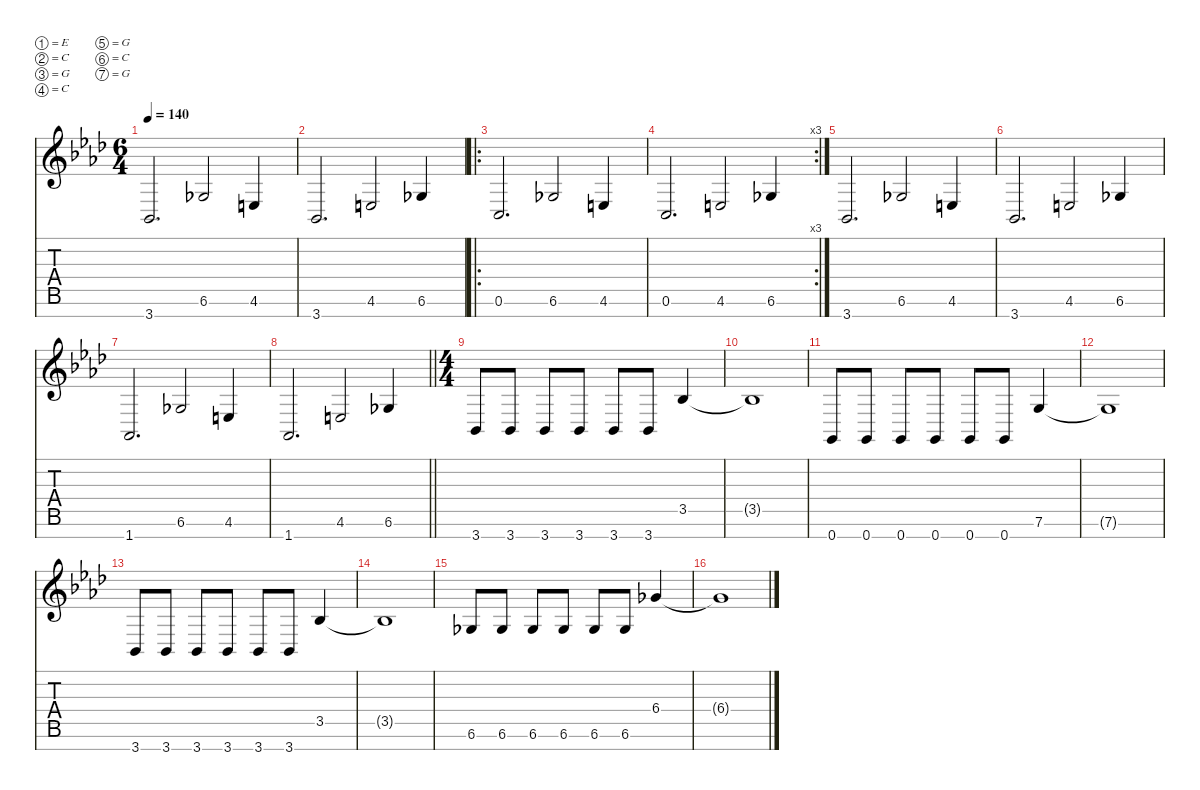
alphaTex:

\defaultSystemsLayout 4
\hideDynamics
\bracketExtendMode nobrackets
\singleTrackTrackNamePolicy hidden
\multiTrackTrackNamePolicy hidden
\firstSystemTrackNameMode fullname
\firstSystemTrackNameOrientation horizontal
\otherSystemsTrackNameOrientation horizontal
\track ("Guitar 1 - 7 string" "dist.guit.") {mute instrument distortionguitar}
\staff {score tabs}
\tuning (E4 C4 G3 C3 G2 C2 G1)
\ts (6 4)
\tempo 140
\clef g2
\ks ab
3.7{acc b}.2{d dy f beam Up} 6.6{acc b}.2{beam Up} 4.6{acc forcenatural}.4{beam Up} |
3.7{acc b}.2{d beam Up} 4.6{acc forcenatural}.2{beam Up} 6.6{acc b}.4{beam Up} |
\ro
0.6{acc forcenatural}.2{d beam Up} 6.6{acc b}.2{beam Up} 4.6{acc forcenatural}.4{beam Up} |
\rc 3
0.6{acc forcenatural}.2{d beam Up} 4.6{acc forcenatural}.2{beam Up} 6.6{acc b}.4{beam Up} |
3.7{acc b}.2{d beam Up} 6.6{acc b}.2{beam Up} 4.6{acc forcenatural}.4{beam Up} |
3.7{acc b}.2{d beam Up} 4.6{acc forcenatural}.2{beam Up} 6.6{acc b}.4{beam Up} |
1.7{acc b}.2{d beam Up} 6.6{acc b}.2{beam Up} 4.6{acc forcenatural}.4{beam Up} |
\barLineRight lightlight
1.7{acc b}.2{d beam Up} 4.6{acc forcenatural}.2{beam Up} 6.6{acc b}.4{beam Up} |
\ts (4 4)
\beaming (8 2 2 2 2)
3.7{acc b}.8{dy mf beam Up} 3.7{acc b}.8{beam Up} 3.7{acc b}.8{beam Up} 3.7{acc b}.8{beam Up} 3.7{acc b}.8{beam Up} 3.7{acc b}.8{beam Up} 3.5{acc b}.4{beam Up} |
3.5{t acc b}.1{beam Up} |
0.7{acc forcenatural}.8{dy f beam Up} 0.7{acc forcenatural}.8{beam Up} 0.7{acc forcenatural}.8{beam Up} 0.7{acc forcenatural}.8{beam Up} 0.7{acc forcenatural}.8{beam Up} 0.7{acc forcenatural}.8{beam Up} 7.6{acc forcenatural}.4{beam Up} |
7.6{t acc forcenatural}.1{beam Up} |
3.7{acc b}.8{beam Up} 3.7{acc b}.8{beam Up} 3.7{acc b}.8{beam Up} 3.7{acc b}.8{beam Up} 3.7{acc b}.8{beam Up} 3.7{acc b}.8{beam Up} 3.5{acc b}.4{beam Up} |
3.5{t acc b}.1{beam Up} |
6.6{acc b}.8{beam Up} 6.6{acc b}.8{beam Up} 6.6{acc b}.8{beam Up} 6.6{acc b}.8{beam Up} 6.6{acc b}.8{beam Up} 6.6{acc b}.8{beam Up} 6.4{acc b}.4{beam Up} |
6.4{t acc b}.1{beam Up}
